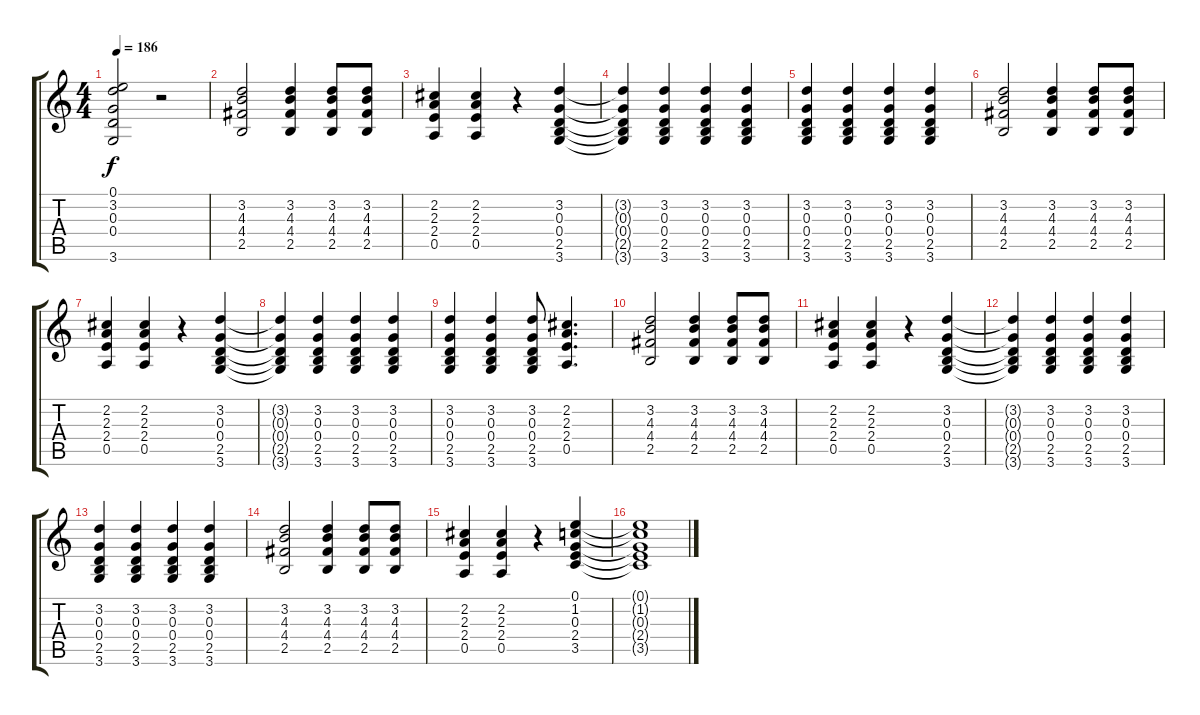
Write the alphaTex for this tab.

\track "" {instrument acousticguitarsteel}
\staff {score tabs}
\tuning (E4 B3 G3 D3 A2 E2) {hide}
\ts (4 4)
\tempo 186
\clef g2
\ks c
(0.1{t} 3.2{t} 0.3{t} 0.4{t} 3.6{t}).2{dy f} r.2 |
(3.2 4.3 4.4 2.5).2 (3.2 4.3 4.4 2.5).4 (3.2 4.3 4.4 2.5).8 (3.2 4.3 4.4 2.5).8 |
(2.2 2.3 2.4 0.5).4 (2.2 2.3 2.4 0.5).4 r.4 (3.2 0.3 0.4 2.5 3.6).4 |
(3.2{t} 0.3{t} 0.4{t} 2.5{t} 3.6{t}).4 (3.2 0.3 0.4 2.5 3.6).4 (3.2 0.3 0.4 2.5 3.6).4 (3.2 0.3 0.4 2.5 3.6).4 |
(3.2 0.3 0.4 2.5 3.6).4 (3.2 0.3 0.4 2.5 3.6).4 (3.2 0.3 0.4 2.5 3.6).4 (3.2 0.3 0.4 2.5 3.6).4 |
(3.2 4.3 4.4 2.5).2 (3.2 4.3 4.4 2.5).4 (3.2 4.3 4.4 2.5).8 (3.2 4.3 4.4 2.5).8 |
(2.2 2.3 2.4 0.5).4 (2.2 2.3 2.4 0.5).4 r.4 (3.2 0.3 0.4 2.5 3.6).4 |
(3.2{t} 0.3{t} 0.4{t} 2.5{t} 3.6{t}).4 (3.2 0.3 0.4 2.5 3.6).4 (3.2 0.3 0.4 2.5 3.6).4 (3.2 0.3 0.4 2.5 3.6).4 |
(3.2 0.3 0.4 2.5 3.6).4 (3.2 0.3 0.4 2.5 3.6).4 (3.2 0.3 0.4 2.5 3.6).8 (2.2 2.3 2.4 0.5).4{d} |
(3.2 4.3 4.4 2.5).2 (3.2 4.3 4.4 2.5).4 (3.2 4.3 4.4 2.5).8 (3.2 4.3 4.4 2.5).8 |
(2.2 2.3 2.4 0.5).4 (2.2 2.3 2.4 0.5).4 r.4 (3.2 0.3 0.4 2.5 3.6).4 |
(3.2{t} 0.3{t} 0.4{t} 2.5{t} 3.6{t}).4 (3.2 0.3 0.4 2.5 3.6).4 (3.2 0.3 0.4 2.5 3.6).4 (3.2 0.3 0.4 2.5 3.6).4 |
(3.2 0.3 0.4 2.5 3.6).4 (3.2 0.3 0.4 2.5 3.6).4 (3.2 0.3 0.4 2.5 3.6).4 (3.2 0.3 0.4 2.5 3.6).4 |
(3.2 4.3 4.4 2.5).2 (3.2 4.3 4.4 2.5).4 (3.2 4.3 4.4 2.5).8 (3.2 4.3 4.4 2.5).8 |
(2.2 2.3 2.4 0.5).4 (2.2 2.3 2.4 0.5).4 r.4 (0.1 1.2 0.3 2.4 3.5).4 |
(0.1{t} 1.2{t} 0.3{t} 2.4{t} 3.5{t}).1
